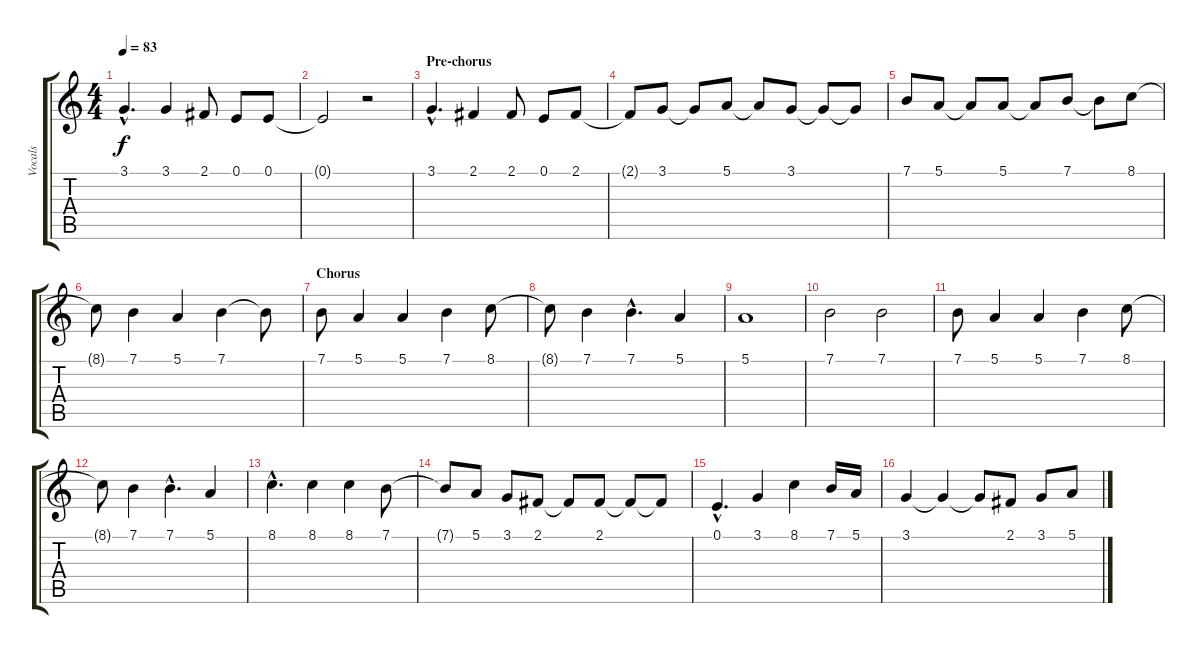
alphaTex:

\track ("Vocals" "Vocals") {instrument violin}
\staff {score tabs}
\tuning (E4 B3 G3 D3 A2 E2) {hide}
\ts (4 4)
\tempo 83
\clef g2
\ks c
3.1{hac t}.4{d dy f} 3.1.4 2.1.8 0.1.8 0.1.8 |
0.1{t}.2 r.2 |
\section ("" "Pre-chorus")
3.1{hac}.4{d} 2.1.4 2.1.8 0.1.8 2.1.8 |
2.1{t}.8 3.1.8 3.1{t}.8 5.1.8 5.1{t}.8 3.1.8 3.1{t}.8 3.1{t}.8 |
7.1.8 5.1.8 5.1{t}.8 5.1.8 5.1{t}.8 7.1.8 7.1{t}.8 8.1.8 |
8.1{t}.8 7.1.4 5.1.4 7.1.4 7.1{t}.8 |
\section ("" "Chorus")
7.1.8 5.1.4 5.1.4 7.1.4 8.1.8 |
8.1{t}.8 7.1.4 7.1{hac}.4{d} 5.1.4 |
5.1.1 |
7.1.2 7.1.2 |
7.1.8 5.1.4 5.1.4 7.1.4 8.1.8 |
8.1{t}.8 7.1.4 7.1{hac}.4{d} 5.1.4 |
8.1{hac}.4{d} 8.1.4 8.1.4 7.1.8 |
7.1{t}.8 5.1.8 3.1.8 2.1.8 2.1{t}.8 2.1.8 2.1{t}.8 2.1{t}.8 |
0.1{hac}.4{d} 3.1.4 8.1.4 7.1.16 5.1.16 |
3.1.4 3.1{t}.4 3.1{t}.8 2.1.8 3.1.8 5.1.8
